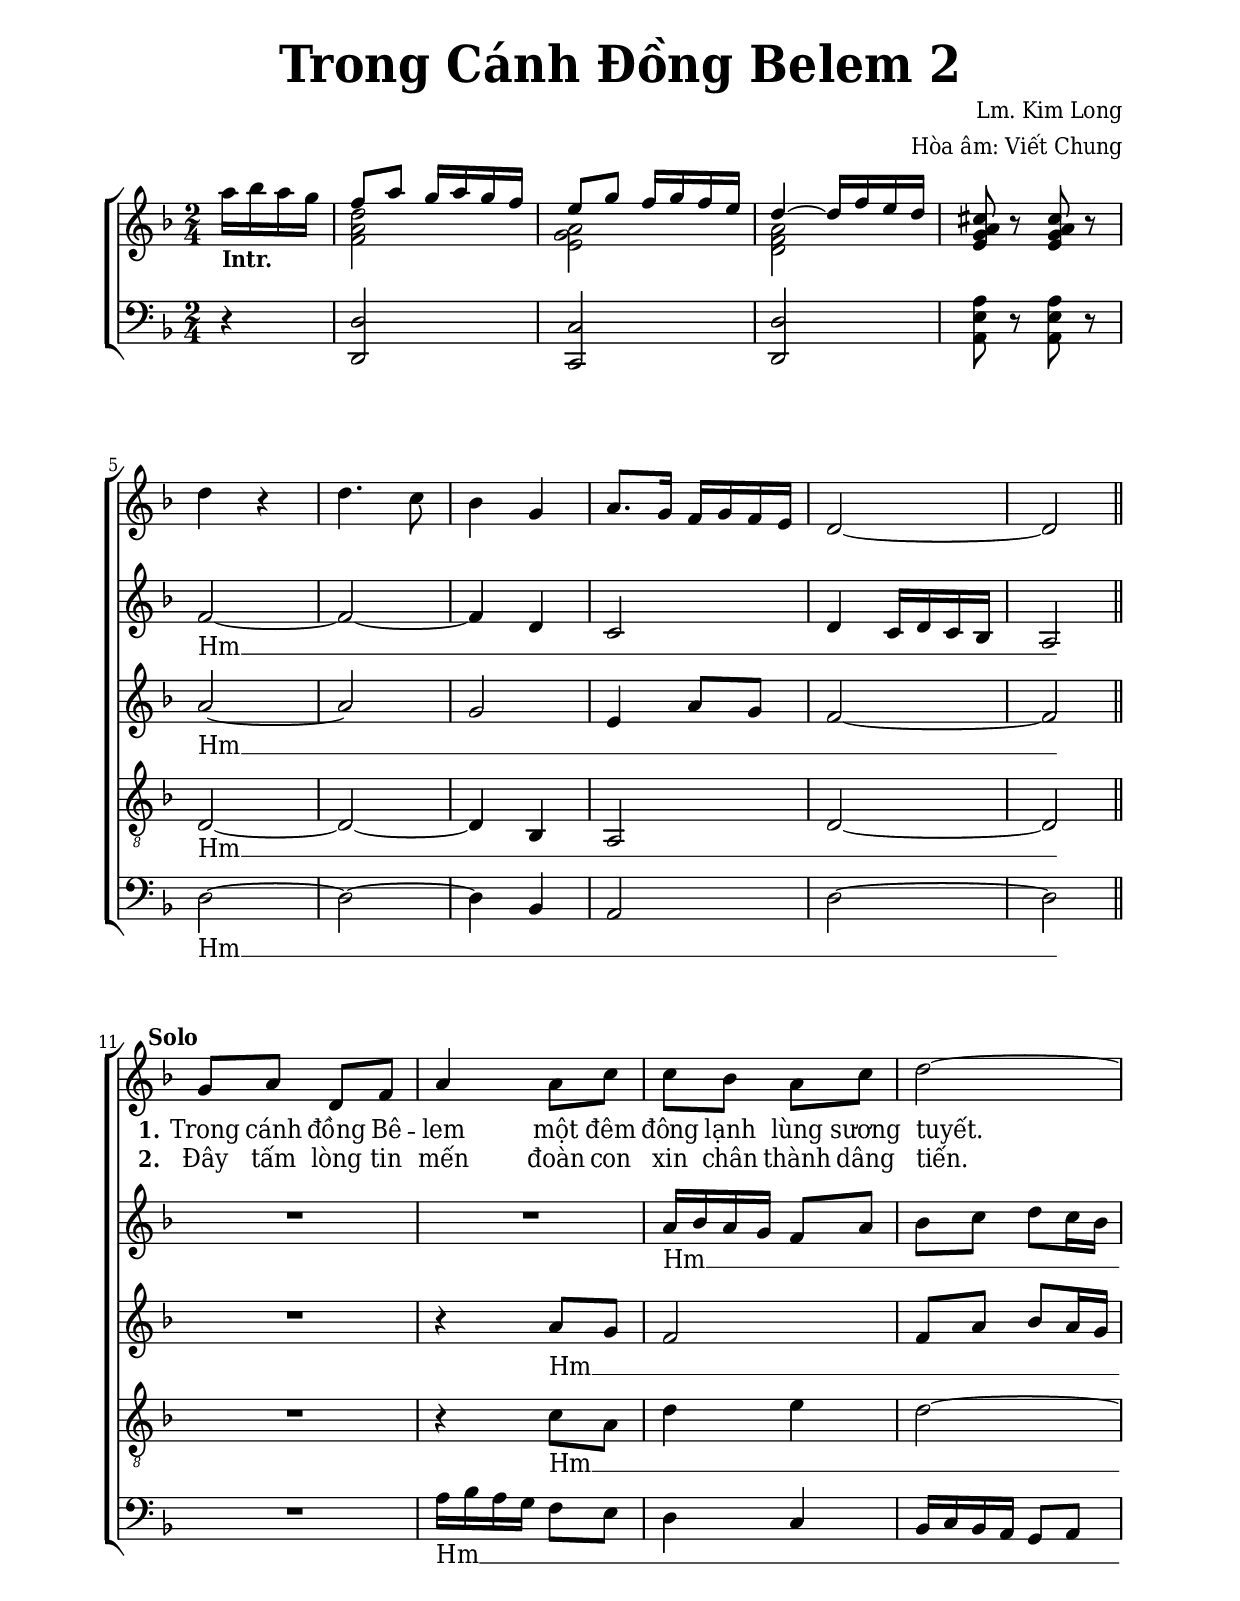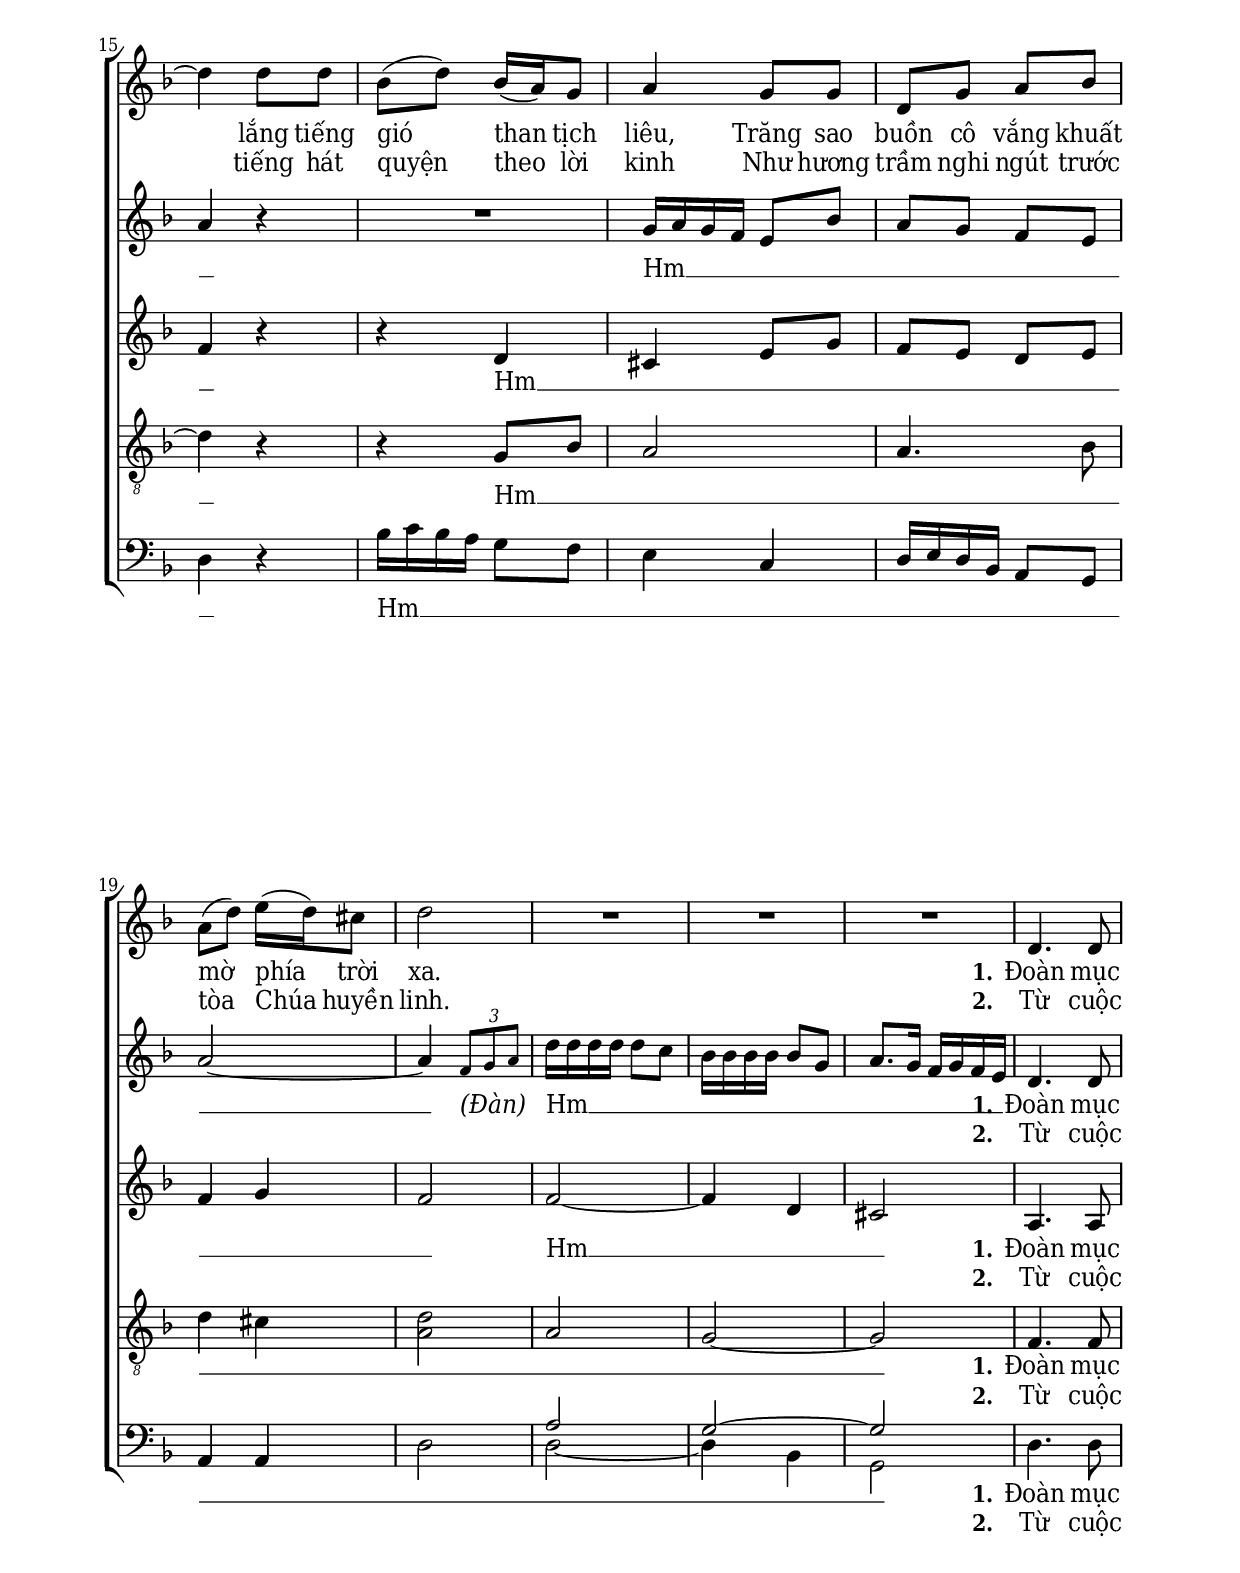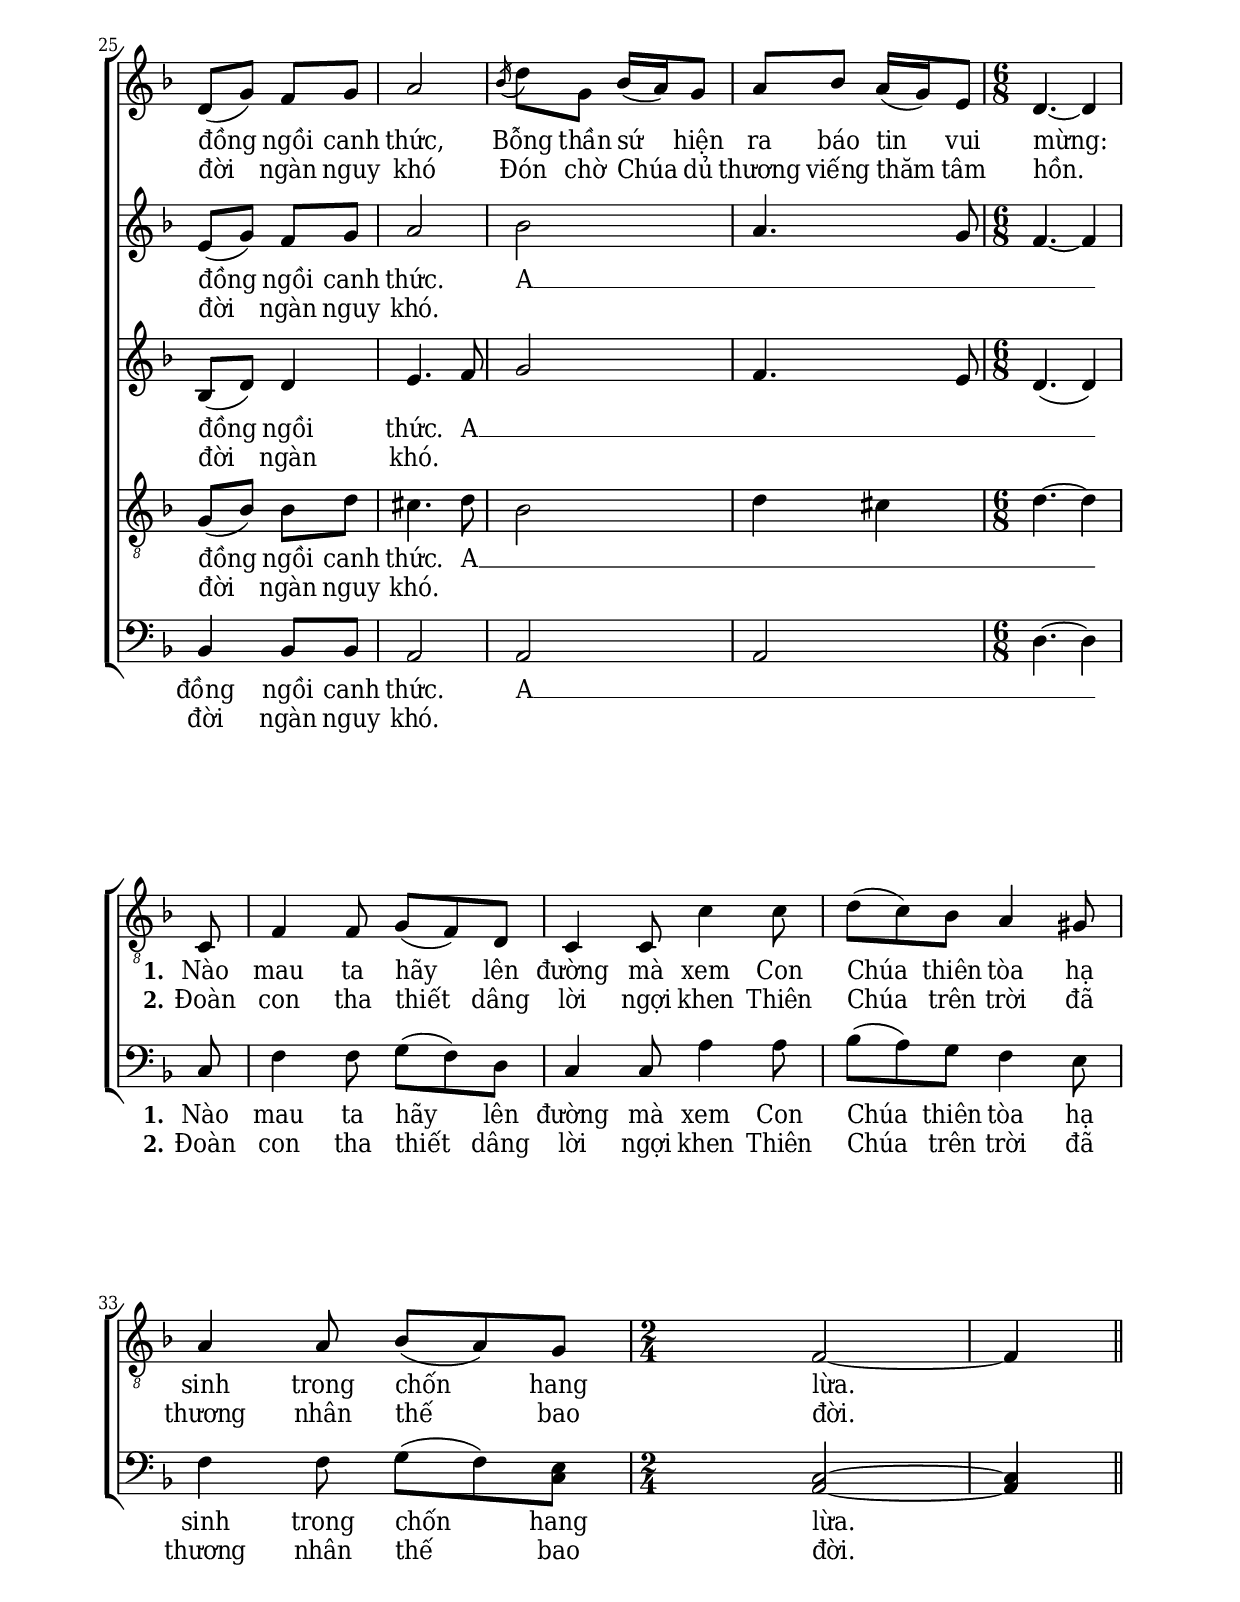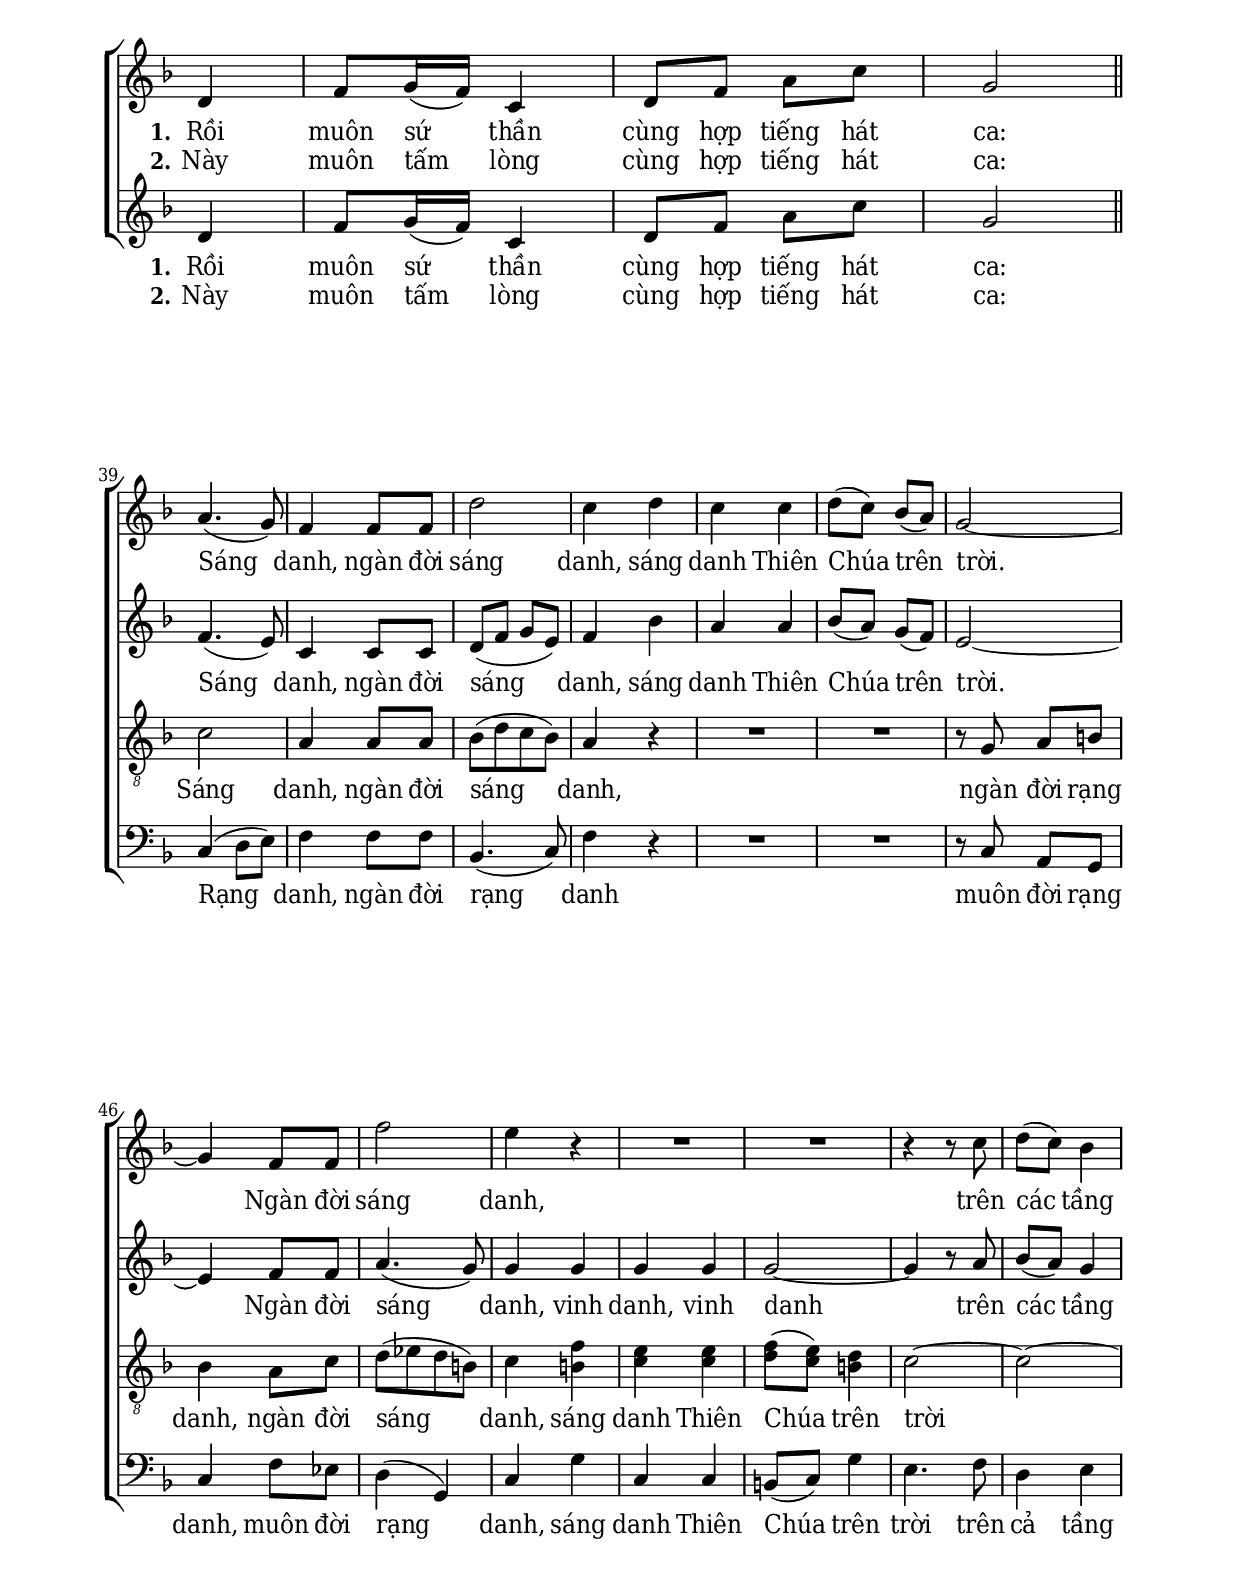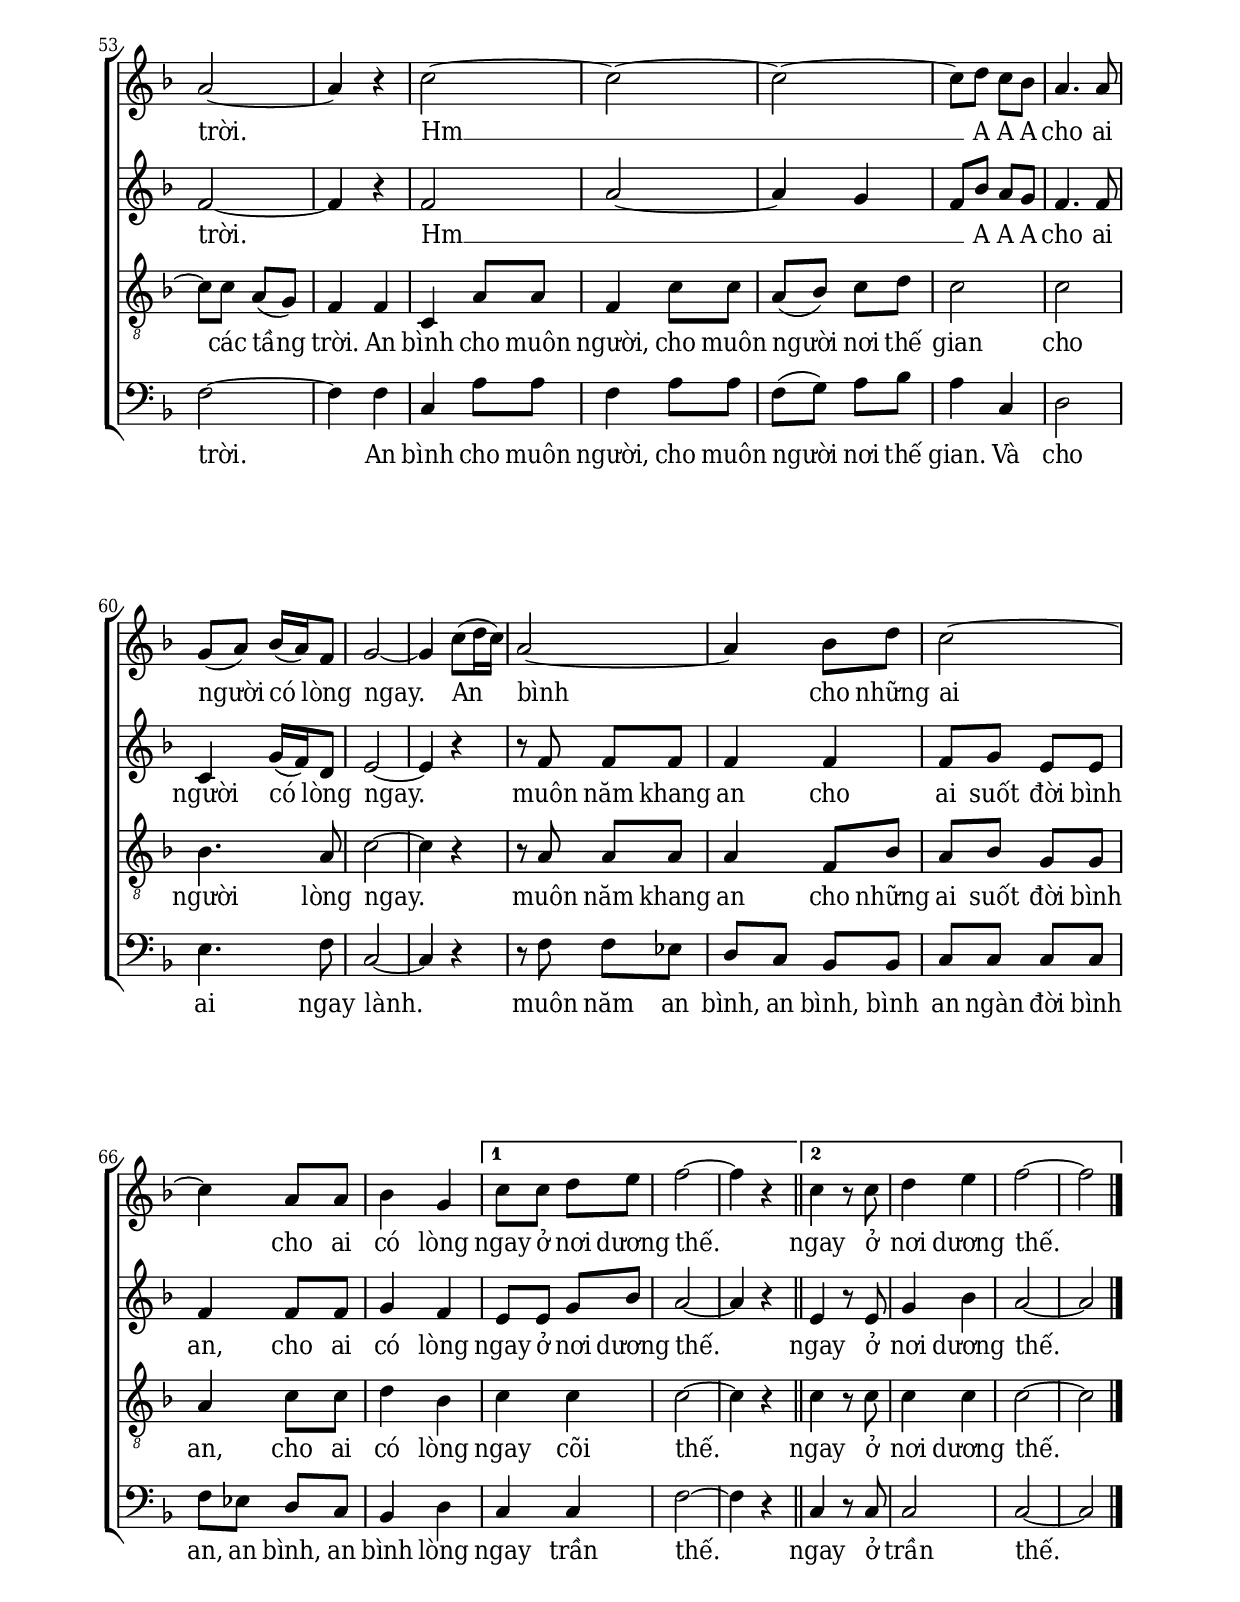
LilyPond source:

% Cài đặt chung
\version "2.22.1"
\include "english.ly"

\header {
  title = \markup { \fontsize #3 "Trong Cánh Đồng Belem 2" }
  composer = "Lm. Kim Long"
  arranger = "Hòa âm: Viết Chung"
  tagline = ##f
}

% Đổi kích thước nốt cho bè phụ
notBePhu =
#(define-music-function (font-size music) (number? ly:music?)
   (for-some-music
     (lambda (m)
       (if (music-is-of-type? m 'rhythmic-event)
           (begin
             (set! (ly:music-property m 'tweaks)
                   (cons `(font-size . ,font-size)
                         (ly:music-property m 'tweaks)))
             #t)
           #f))
     music)
   music)

% Nhạc
nhacDiepKhucSolo = \relative c''' {
  a16
  _\markup { \bold "Intr." }
  bf a g |
  <<
    {
      \voiceOne
      f8 a g16 a g f |
      e8 g f16 g f e |
      d4 ~ d16 f e d |
    }
    \new Voice = "splitpart" {
      \voiceTwo
      <d a f>2 |
      <a g e> |
      <a f d> |
    }
  >>
  \oneVoice
  <cs a g e>8 r <cs a g e> r |
  d4 r |
  d4. c8 |
  bf4 g |
  a8. g16 f g f e |
  d2 ~ |
  d |
  
  %\set Staff.shortInstrumentName = "Solo"
  g8
  ^\markup {
    \halign #1  \bold "Solo"
  }
  a d, f |
  a4 a8 c |
  c bf a c |
  d2 ~ |
  %\set Staff.shortInstrumentName = ""
  d4 d8 d |
  bf (d) bf16 (a) g8 |
  a4 g8 g |
  d g a bf|
  a (d) e16 (d) cs8 |
  d2 |
  R2*3
  d,4. d8 |
  d (g) f g |
  a2 |
  \slashedGrace { bf16 ( } d8) g, bf16 (a) g8 |
  a bf a16 (g) e8 |
  
  \time 6/8
  d4. ~ d4 r8
}

nhacDiepKhucSop = \relative c' {
  \partial 4 r4 |
  R2*4 \break
  
  f2 ~ |
  f ~ |
  f4 d |
  c2 |
  d4 c16 d c bf |
  a2 \bar "||" \break
  
  R2*2
  a'16 bf a g f8 a |
  bf c d c16 bf |
  a4 r |
  R2
  g16 a g f e8 bf' |
  a g f e |
  a2 ~ |
  a4 \tuplet 3/2 \notBePhu -2 { f8 g a } |
  d16 d d d d8 c |
  bf16 bf bf bf bf8 g |
  a8. g16 f g f e |
  d4. d8 |
  e (g) f g |
  a2 |
  bf |
  a4. g8 |
  
  \time 6/8
  f4. ~ f4 \bar "|" \break
  r8 |
  R2.*4
  \time 2/4
  R2
  r4 \bar "||" \break
  
  d |
  f8 g16 (f) c4 |
  d8 f a c |
  g2 \bar "||" \break
  
  a4. (g8) |
  f4 f8 f |
  d'2 |
  c4 d |
  c c |
  d8 (c) bf (a) |
  g2 ~ |
  g4 f8 f f'2 |
  e4 r |
  R2*2
  r4 r8 c |
  d (c) bf4 |
  a2 ~ |
  a4 r |
  c2 ~ |
  c ~ |
  c ~ |
  c8 d c bf |
  a4. a8 |
  g (a) bf16 (a) f8 |
  g2 ~ |
  g4 c8 (d16 c) |
  a2 ~ |
  a4 bf8 d |
  c2 ~ |
  c4 a8 a |
  bf4 g |
  
  \set Score.repeatCommands = #'((volta "1"))
  c8 c d e |
  f2 ~ |
  f4 r \bar "||"
  \set Score.repeatCommands = #'((volta #f) (volta "2"))
  c4 r8 c |
  d4 e |
  f2 ~ |
  f \bar "|."
  \set Score.repeatCommands = #'((volta #f))
}

nhacDiepKhucAlto = \relative c'' {
  r4 |
  R2*4
  a2 ~ |
  a |
  g |
  e4 a8 g |
  f2 ~ |
  f |
  R2
  r4 a8 g |
  f2 |
  f8 a bf a16 g |
  f4 r |
  r d |
  cs e8 g |
  f e d e |
  f4 g |
  f2 |
  f ~ |
  f4 d |
  cs2 |
  a4. a8 |
  bf (d) d4 |
  e4. f8 |
  g2 |
  f4. e8 |
  
  \time 6/8
  d4. (d4) r8 |
  
  R2.*4
  
  \time 2/4
  R2
  r4
  d |
  f8 g16 (f) c4 |
  d8 f a c |
  g2
  
  f4. (e8) |
  c4 c8 c |
  d (f g e) |
  f4 bf |
  a a |
  bf8 (a) g (f) |
  e2 ~ |
  e4 f8 f |
  a4. (g8) |
  g4 g |
  g g |
  g2 ~ |
  g4 r8 a |
  bf (a) g4 |
  f2 ~ |
  f4 r |
  f2 |
  a ~ |
  a4 g |
  f8 bf a g |
  f4. f8 |
  c4 g'16 (f) d8 |
  e2 ~ |
  e4 r |
  r8 f f f |
  f4 f |
  f8 g e e |
  f4 f8 f |
  g4 f |
  e8 e g bf |
  a2 ~ |
  a4 r |
  e4 r8 e |
  g4 bf |
  a2 ~ |
  a
}

nhacDiepKhucTenor = \relative c' {
  r4 |
  R2*4
  d,2 ~ |
  d ~ |
  d4 bf |
  a2 |
  d ~ |
  d |
  R2
  r4 c'8 a |
  d4 e |
  d2 ~ |
  d4 r |
  r g,8 bf |
  a2 |
  a4. bf8 |
  d4 cs |
  <d a>2 |
  a |
  g ~ |
  g |
  
  f4. f8 |
  g (bf) bf d |
  cs4. d8 |
  bf2 |
  d4 cs |
  
  \time 6/8
  d4. ~ d4
  
  c,8 |
  f4 f8 g (f) d |
  c4 c8 c'4 c8 |
  d (c) bf a4 gs8 |
  a4 a8 bf (a) g |
  
  \time 2/4
  f2 ~ |
  f4
  r4
  R2*3
  c'2 |
  a4 a8 a |
  bf ([d c bf]) |
  a4 r |
  R2*2
  r8 g a b! |
  bf4 a8 c |
  d ([ef d b!]) |
  c4
  <<
    {
      f |
      e e |
      f8 (e) d4
    }
    {
      b!4 |
      c c |
      d8 (c) b!4
    }
  >>
  c2 ~ |
  c ~ |
  c8 c a (g) |
  f4 f |
  c a'8 a |
  f4 c'8 c |
  a (bf) c d |
  c2 |
  c |
  bf4. a8 |
  c2 ~ |
  c4 r |
  r8 a a a |
  a4 f8 bf |
  a bf g g |
  a4 c8 c |
  d4 bf |
  c c |
  c2 ~ |
  c4 r |
  c r8 c |
  c4 c |
  c2 ~ |
  c
}

nhacDiepKhucBas = \relative c {
  r4 |
  <d d,>2 |
  <c c,> |
  <d d,> |
  <a' e a,>8 r <a e a,> r |
  d,2 ~ |
  d ~ |
  d4 bf |
  a2 |
  d ~ |
  d |
  R2
  a'16 bf a g f8 e |
  d4 c |
  bf16 c bf a g8 a |
  d4 r |
  bf'16 c bf a g8 f |
  e4 c |
  d16 e d bf a8 g |
  a4 a |
  d2 |
  <<
    {
      \voiceOne
      a'2 |
      g ~ |
      g
    }
    \new Voice = "splitpart" {
      \voiceTwo
      d2 ~ |
      d4 bf |
      g2
    }
  >>
  \oneVoice
  d'4. d8 |
  bf4 bf8 bf |
  a2 |
  a |
  a |
  
  \time 6/8
  d4. ~ d4 c8 |
  f4 f8 g (f) d |
  c4 c8 a'4 a8 |
  bf (a) g f4 e8 |
  f4 f8 g (f) <e c> |
  
  \time 2/4
  <c a>2 ~ |
  <c a>4
  r4
  R2*3
  
  c4 (d8 e) |
  f4 f8 f |
  bf,4. (c8) |
  f4 r |
  R2*2
  r8 c a g |
  c4 f8 ef |
  d4 (g,) |
  c g' |
  c, c |
  b!8 (c) g'4 |
  e4. f8 |
  d4 e |
  f2 ~ |
  f4 f |
  c a'8 a |
  f4 a8 a |
  f (g) a bf |
  a4 c, |
  d2 |
  e4. f8 |
  c2 ~ |
  c4 r |
  r8 f f ef |
  d c bf bf |
  c c c c |
  f ef d c |
  bf4 d |
  c c |
  f2 ~ |
  f4 r |
  c r8 c |
  c2 |
  c ~ |
  c
}

% Lời
loiDiepKhucSolo = \lyricmode {
  \repeat unfold 34 { _ }
  <<
    {
      \set stanza = "1."
      Trong cánh đồng Bê -- lem
      một đêm đông lạnh lùng sương tuyết.
      lắng tiếng gió than tịch liêu,
      Trăng sao buồn cô vắng khuất mờ phía trời xa.
      \set stanza = "1."
      Đoàn mục đồng ngồi canh thức,
      Bỗng thần sứ hiện ra báo tin vui mừng:
    }
    \new Lyrics \with {
      alignBelowContext = "loiDiepKhucSolo"
    }
    {
	    \set associatedVoice = "beSolo"
	    \set stanza = "2."
	    Đây tấm lòng tin mến
	    đoàn con xin chân thành dâng tiến.
	    tiếng hát quyện theo lời kinh
	    Như hương trầm nghi ngút trước tòa Chúa huyền linh.
	    \set stanza = "2."
	    Từ cuộc đời ngàn nguy khó
	    Đón chờ Chúa dủ thương viếng thăm tâm hồn.
	  }
  >>
}

loiDiepKhucSop = \lyricmode {
  Hm __ \repeat unfold 8 { _ }
  Hm __ \repeat unfold 11 { _ }
  Hm __ \repeat unfold 10 { _ }
  \override Lyrics.LyricText.font-shape = #'italic
  (Đàn) _ _
  \revert Lyrics.LyricText.font-shape
  Hm __ \repeat unfold 17 { _ }
  <<
    {
      \set stanza = "1."
      Đoàn mục đồng ngồi canh thức.
    }
    \new Lyrics \with {
      alignBelowContext = "loiDiepKhucSop"
    }
    {
	    \set associatedVoice = "beSolo"
      \set stanza = "2."
      Từ cuộc đời ngàn nguy khó.
    }
  >>
  A __ _ _ _
  <<
    {
      \set stanza = "1."
      Rồi muôn sứ thần cùng hợp tiếng hát ca:
    }
    \new Lyrics \with {
      alignBelowContext = "loiDiepKhucSop"
    }
    {
	    \set associatedVoice = "beSop"
      \set stanza = "2."
      Này muôn tấm lòng cùng hợp tiếng hát ca:
    }
  >>
  Sáng danh, ngàn đời sáng danh,
  sáng danh Thiên Chúa trên trời.
  Ngàn đời sáng danh,
  trên các tầng trời.
  Hm __
  A A A cho ai người có lòng ngay.
  An bình cho những ai cho ai có lòng ngay ở nơi dương thế.
  ngay ở nơi dương thế.
}

loiDiepKhucAlto = \lyricmode {
  Hm __ \repeat unfold 5 { _ }
  Hm __ \repeat unfold 8 { _ }
  Hm __ \repeat unfold 10 { _ }
  Hm __ \repeat unfold 2 { _ }
  <<
    {
      \set stanza = "1."
      Đoàn mục đồng ngồi thức.
    }
    \new Lyrics \with {
      alignBelowContext = "loiDiepKhucAlto"
    }
    {
	    \set associatedVoice = "beAlto"
      \set stanza = "2."
      Từ cuộc đời ngàn khó.
    }
  >>
  A __ _ _ _ _
  <<
    {
      \set stanza = "1."
      Rồi muôn sứ thần cùng hợp tiếng hát ca:
    }
    \new Lyrics \with {
      alignBelowContext = "loiDiepKhucAlto"
    }
    {
	    \set associatedVoice = "beAlto"
      \set stanza = "2."
      Này muôn tấm lòng cùng hợp tiếng hát ca:
    }
  >>
  Sáng danh, ngàn đời sáng danh,
  sáng danh Thiên Chúa trên trời.
  Ngàn đời sáng danh, vinh danh, vinh danh
  trên các tầng trời.
  Hm __ _ _ _
  A A A cho ai người có lòng ngay.
  muôn năm khang an
  cho ai
  suốt đời bình an,
  cho ai có lòng ngay ở nơi dương thế.
  ngay ở nơi dương thế.
}

loiDiepKhucTenor = \lyricmode {
  Hm __ \repeat unfold 3 { _ }
  Hm __ \repeat unfold 4 { _ }
  Hm __ \repeat unfold 9 { _ }
  <<
    {
      \set stanza = "1."
      Đoàn mục đồng ngồi canh thức.
    }
    \new Lyrics \with {
      alignBelowContext = "loiDiepKhucTenor"
    }
    {
	    \set associatedVoice = "beTenor"
      \set stanza = "2."
      Từ cuộc đời ngàn nguy khó.
    }
  >>
  A __ _ _ _ _
  <<
    {
      \set stanza = "1."
      Nào mau ta hãy lên đường
      mà xem Con Chúa thiên tòa
      hạ sinh trong chốn hang lừa.
    }
    \new Lyrics \with {
      alignBelowContext = "loiDiepKhucTenor"
    }
    {
	    \set associatedVoice = "beTenor"
      \set stanza = "2."
      Đoàn con tha thiết dâng lời
      ngợi khen Thiên Chúa trên trời
      đã thương nhân thế bao đời.
    }
  >>
  Sáng danh, ngàn đời sáng danh,
  ngàn đời rạng danh, ngàn đời sáng danh,
  sáng danh Thiên Chúa trên trời các tầng trời.
  An bình cho muôn người,
  cho muôn người nơi thế gian
  cho người lòng ngay.
  muôn năm khang an cho những ai suốt đời bình an,
  cho ai có lòng ngay cõi thế.
  ngay ở nơi dương thế.
}

loiDiepKhucBas = \lyricmode {
  \repeat unfold 5 { _ }
  Hm __ \repeat unfold 3 { _ }
  Hm __ \repeat unfold 14 { _ }
  Hm __ \repeat unfold 18 { _ }
  <<
    {
      \set stanza = "1."
      Đoàn mục đồng ngồi canh thức.
    }
    \new Lyrics \with {
      alignBelowContext = "loiDiepKhucBas"
    }
    {
	    \set associatedVoice = "beBas"
      \set stanza = "2."
      Từ cuộc đời ngàn nguy khó.
    }
  >>
  A __ _ _
  <<
    {
      \set stanza = "1."
      Nào mau ta hãy lên đường
      mà xem Con Chúa thiên tòa
      hạ sinh trong chốn hang lừa.
    }
    \new Lyrics \with {
      alignBelowContext = "loiDiepKhucBas"
    }
    {
	    \set associatedVoice = "beBas"
      \set stanza = "2."
      Đoàn con tha thiết dâng lời
      ngợi khen Thiên Chúa trên trời
      đã thương nhân thế bao đời.
    }
  >>
  Rạng danh, ngàn đời rạng danh
  muôn đời rạng danh, muôn đời rạng danh,
  sáng danh Thiên Chúa trên trời trên cả tầng trời.
  An bình cho muôn người, cho muôn người nơi thế gian.
  Và cho ai ngay lành.
  muôn năm an bình, an bình, bình an ngàn đời bình an,
  an bình, an bình lòng ngay trần thế.
  ngay ở trần thế.
}

% Dàn trang
\paper {
  #(set-paper-size "a4")
  top-margin = 15\mm
  bottom-margin = 20\mm
  left-margin = 20\mm
  right-margin = 20\mm
  indent = #0
  #(define fonts
    (make-pango-font-tree
      "Deja Vu Serif Condensed"
      "Deja Vu Serif Condensed"
      "Deja Vu Serif Condensed"
      (/ 20 20)))
  print-page-number = #f
  %page-count = #4
  %ragged-bottom = ##f
}

TongNhip = {
  \key f \major \time 2/4
  \set Timing.beamExceptions = #'()
  \set Timing.baseMoment = #(ly:make-moment 1/4)
  \set Timing.beatStructure = #'(1 1)
}

\score {
  \new ChoirStaff <<
    \new Staff <<
        \clef treble
        \new Voice = beSolo {
          \TongNhip \nhacDiepKhucSolo
        }
      \new Lyrics = "loiDiepKhucSolo" \lyricsto beSolo \loiDiepKhucSolo
    >>
    %\new PianoStaff <<
    \new Staff <<
        \clef treble
        \new Voice = beSop {
          \TongNhip \nhacDiepKhucSop
        }
      \new Lyrics = "loiDiepKhucSop" \lyricsto beSop \loiDiepKhucSop
    >>
    \new Staff <<
        \clef treble
        \new Voice = beAlto {
          \TongNhip \nhacDiepKhucAlto
        }
      \new Lyrics = "loiDiepKhucAlto" \lyricsto beAlto \loiDiepKhucAlto
    >>
    \new Staff <<
        \clef "violin_8"
        \new Voice = beTenor {
          \TongNhip \nhacDiepKhucTenor
        }
      \new Lyrics = "loiDiepKhucTenor" \lyricsto beTenor \loiDiepKhucTenor
    >>
    \new Staff <<
        \clef "bass"
        \new Voice = beBas {
          \TongNhip \nhacDiepKhucBas
        }
      \new Lyrics = "loiDiepKhucBas" \lyricsto beBas \loiDiepKhucBas
    >>
    %>>
  >>
  \layout {
    \override Lyrics.LyricSpace.minimum-distance = #0.5
    %\override Score.BarNumber.break-visibility = ##(#f #f #f)
    \override Score.SpacingSpanner.uniform-stretching = ##t
    \context {
      \Staff \RemoveEmptyStaves
      \override VerticalAxisGroup.remove-first = ##t
    }
  }
}
